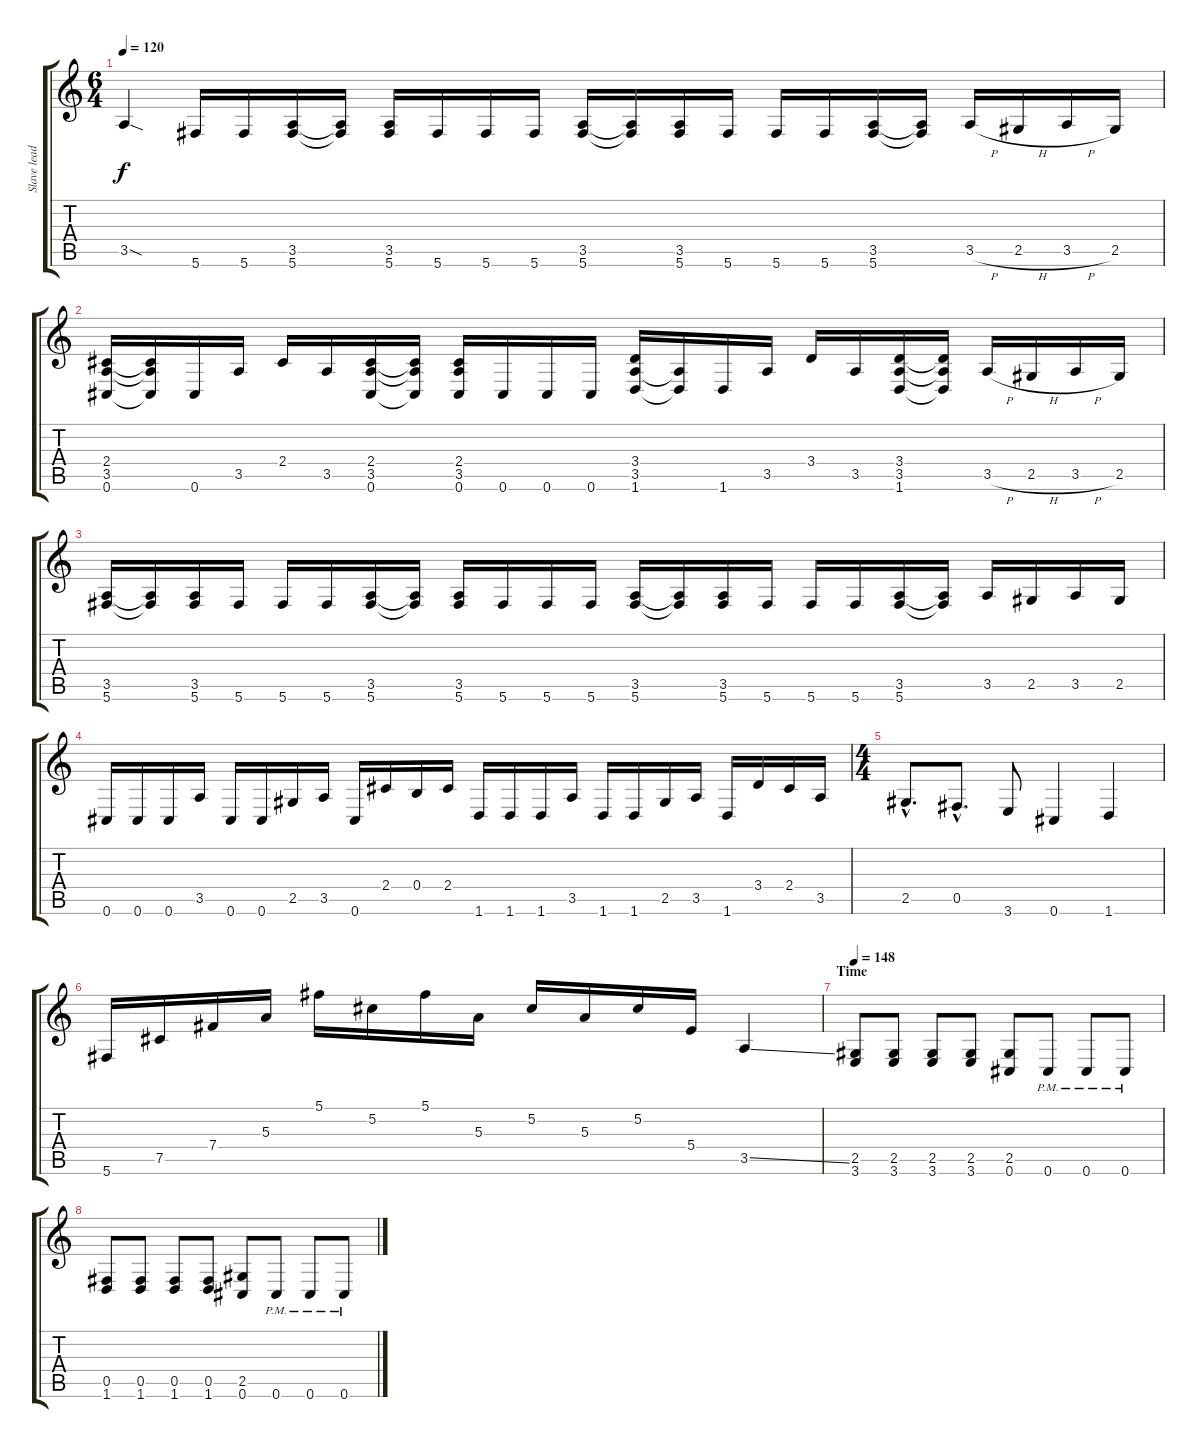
\track ("Slave lead guitar(fred)" "Slave lead") {instrument distortionguitar}
\staff {score tabs}
\tuning (Db4 Ab3 E3 B2 Gb2 Db2) {hide}
\ts (6 4)
\tempo 120
\clef g2
\ks c
3.5{sod}.4{dy f instrument distortionguitar} 5.6.16 5.6.16 (3.5 5.6).16 (3.5{t} 5.6{t}).16 (3.5 5.6).16 5.6.16 5.6.16 5.6.16 (3.5 5.6).16 (3.5{t} 5.6{t}).16 (3.5 5.6).16 5.6.16 5.6.16 5.6.16 (3.5 5.6).16 (3.5{t} 5.6{t}).16 3.5{h}.16 2.5{h}.16 3.5{h}.16 2.5.16 |
(2.4 3.5 0.6).16{instrument distortionguitar} (2.4{t} 3.5{t} 0.6{t}).16 0.6.16 3.5.16 2.4.16 3.5.16 (2.4 3.5 0.6).16 (2.4{t} 3.5{t} 0.6{t}).16 (2.4 3.5 0.6).16 0.6.16 0.6.16 0.6.16 (3.4 3.5 1.6).16 (3.5{t} 1.6{t}).16 1.6.16 3.5.16 3.4.16 3.5.16 (3.4 3.5 1.6).16 (3.4{t} 3.5{t} 1.6{t}).16 3.5{h}.16 2.5{h}.16 3.5{h}.16 2.5.16 |
(3.5 5.6).16{instrument distortionguitar} (3.5{t} 5.6{t}).16 (3.5 5.6).16 5.6.16 5.6.16 5.6.16 (3.5 5.6).16 (3.5{t} 5.6{t}).16 (3.5 5.6).16 5.6.16 5.6.16 5.6.16 (3.5 5.6).16 (3.5{t} 5.6{t}).16 (3.5 5.6).16 5.6.16 5.6.16 5.6.16 (3.5 5.6).16 (3.5{t} 5.6{t}).16 3.5.16 2.5.16 3.5.16 2.5.16 |
0.6.16 0.6.16 0.6.16 3.5.16 0.6.16 0.6.16 2.5.16 3.5.16 0.6.16 2.4.16 0.4.16 2.4.16 1.6.16 1.6.16 1.6.16 3.5.16 1.6.16 1.6.16 2.5.16 3.5.16 1.6.16 3.4.16 2.4.16 3.5.16 |
\ts (4 4)
2.5{hac}.8{d} 0.5{hac}.8{d} 3.6.8 0.6.4 1.6.4 |
5.6.16 7.5.16 7.4.16 5.3.16 5.1.16 5.2.16 5.1.16 5.3.16 5.2.16 5.3.16 5.2.16 5.4.16 3.5{ss}.4 |
\section ("" "Time")
\tempo 148
(2.5 3.6).8 (2.5 3.6).8 (2.5 3.6).8 (2.5 3.6).8 (2.5 0.6).8 0.6{pm}.8 0.6{pm}.8 0.6{pm}.8 |
(0.5 1.6).8 (0.5 1.6).8 (0.5 1.6).8 (0.5 1.6).8 (2.5 0.6).8 0.6{pm}.8 0.6{pm}.8 0.6{pm}.8
